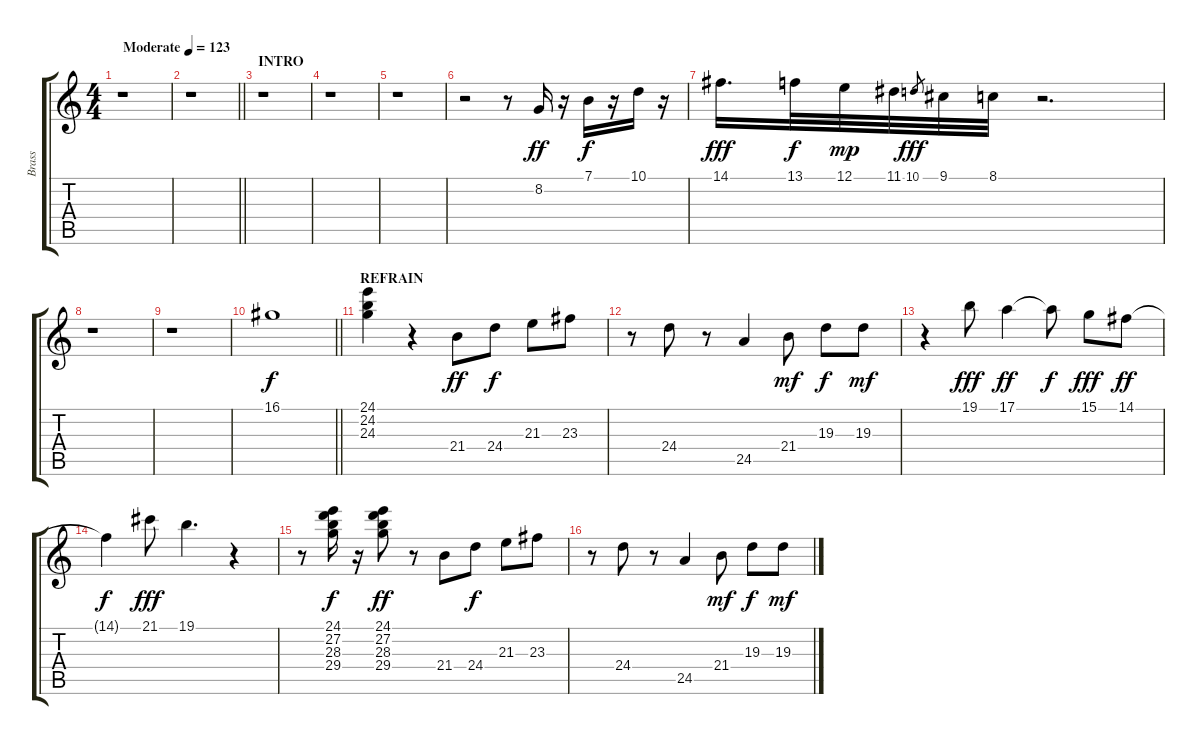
\track ("Brass" "Brass") {instrument brasssection}
\staff {score tabs}
\tuning (E4 B3 G3 D3 A2 E2) {hide}
\ts (4 4)
\tempo (123 "Moderate")
\clef g2
\ks c
r.1{dy ff instrument brasssection} |
\barLineRight lightlight
r.1 |
\section ("" "INTRO")
r.1 |
r.1 |
r.1 |
r.2 r.8 8.2.16 r.16 7.1.16{dy f} r.16 10.1.16 r.16 |
14.1.16{d dy fff} 13.1.32{dy f} 12.1.32{dy mp} 11.1.32 10.1.8{gr dy fff} 9.1.32 8.1.32 r.2{d} |
r.1 |
r.1 |
\barLineRight lightlight
16.1.1{dy f} |
\section ("" "REFRAIN")
(24.1 24.2 24.3).4 r.4 21.4.8{dy ff} 24.4.8{dy f} 21.3.8 23.3.8 |
r.8 24.4.8 r.8 24.5.4 21.4.8{dy mf} 19.3.8{dy f} 19.3.8{dy mf} |
r.4 19.1.8{dy fff} 17.1.4{dy ff} 17.1{t}.8{dy f} 15.1.8{dy fff} 14.1.8{dy ff} |
14.1{t}.4{dy f} 21.1.8{dy fff} 19.1.4{d} r.4 |
r.8 (24.1 27.2 28.3 29.4).16{dy f} r.16 (24.1 27.2 28.3 29.4).8{dy ff} r.8 21.4.8 24.4.8{dy f} 21.3.8 23.3.8 |
r.8 24.4.8 r.8 24.5.4 21.4.8{dy mf} 19.3.8{dy f} 19.3.8{dy mf}
